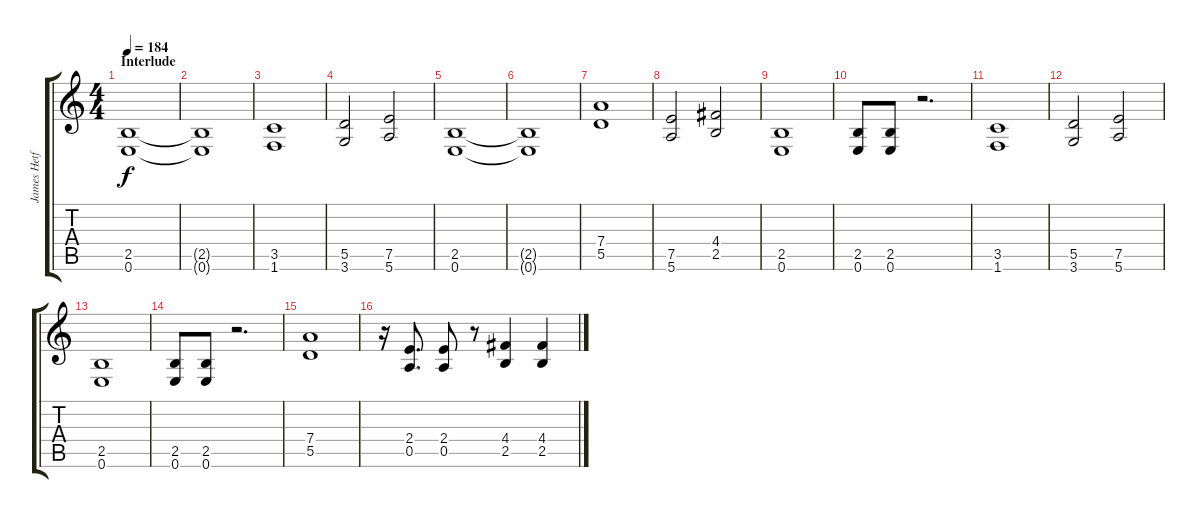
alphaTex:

\track ("James Hetfield Rhythm" "James Hetf") {instrument distortionguitar}
\staff {score tabs}
\tuning (E4 B3 G3 D3 A2 E2) {hide}
\ts (4 4)
\section ("" "Interlude")
\tempo 184
\clef g2
\ks c
(2.5 0.6).1{dy f} |
(2.5{t} 0.6{t}).1 |
(3.5 1.6).1 |
(5.5 3.6).2 (7.5 5.6).2 |
(2.5 0.6).1 |
(2.5{t} 0.6{t}).1 |
(7.4 5.5).1 |
(7.5 5.6).2 (4.4 2.5).2 |
(2.5 0.6).1 |
(2.5 0.6).8 (2.5 0.6).8 r.2{d} |
(3.5 1.6).1 |
(5.5 3.6).2 (7.5 5.6).2 |
(2.5 0.6).1 |
(2.5 0.6).8 (2.5 0.6).8 r.2{d} |
(7.4 5.5).1 |
r.16 (2.4 0.5).8{d} (2.4 0.5).8 r.8 (4.4 2.5).4 (4.4 2.5).4
